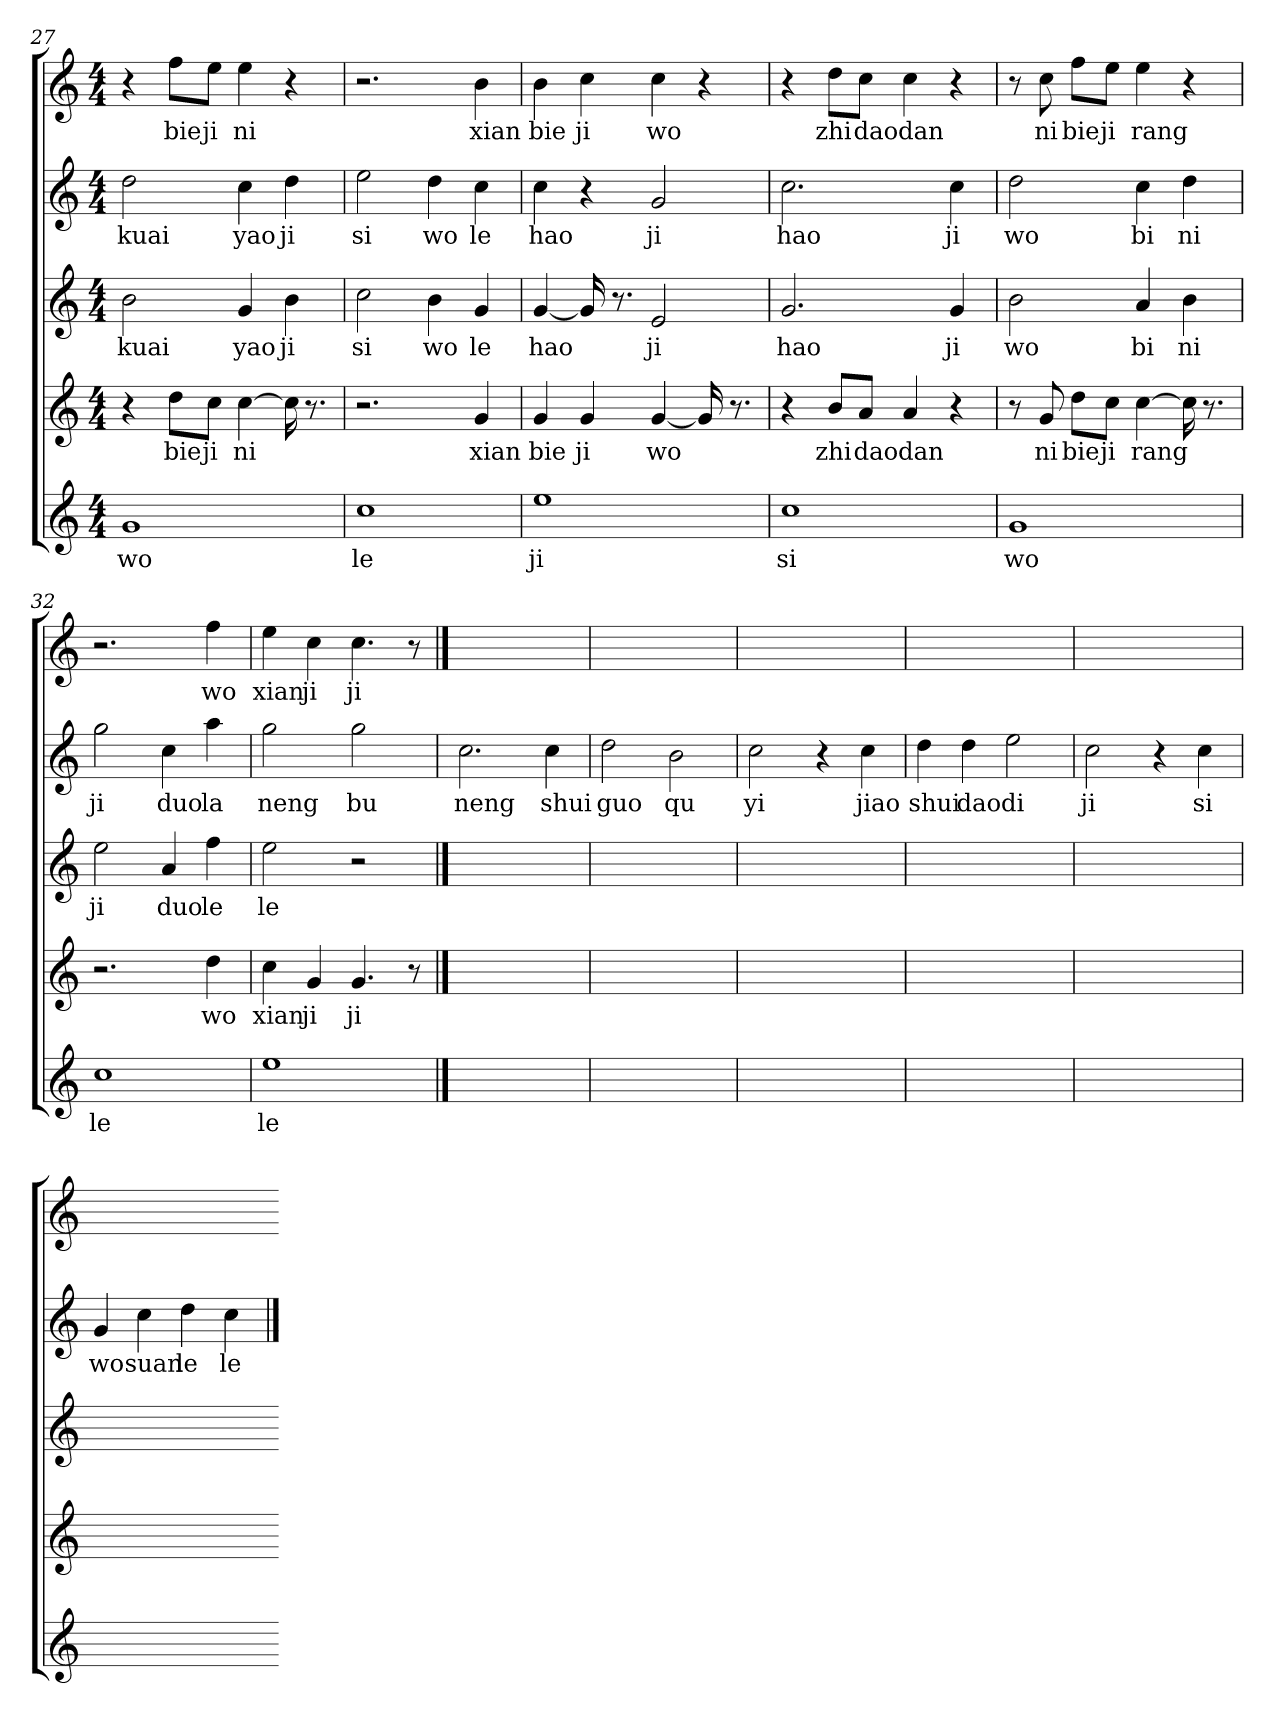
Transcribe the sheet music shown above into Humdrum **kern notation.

**kern	**text	**kern	**text	**kern	**text	**kern	**text	**kern	**text
*part5	*part5	*part4	*part4	*part3	*part3	*part2	*part2	*part1	*part1
*staff5	*staff5	*staff4	*staff4	*staff3	*staff3	*staff2	*staff2	*staff1	*staff1
*clefG2	*	*clefG2	*	*clefG2	*	*clefG2	*	*clefG2	*
*M4/4	*	*M4/4	*	*M4/4	*	*M4/4	*	*M4/4	*
=27	=27	=27	=27	=27	=27	=27	=27	=27	=27
1g	wo	4r	.	2b	kuai	2dd	kuai	4r	.
.	.	8dd\L	bie	.	.	.	.	8ff\L	bie
.	.	8cc\J	ji	.	.	.	.	8ee\J	ji
.	.	[4cc	ni	4g	yao	4cc	yao	4ee	ni
.	.	16cc]	.	4b	ji	4dd	ji	4r	.
.	.	8.r	.	.	.	.	.	.	.
=28	=28	=28	=28	=28	=28	=28	=28	=28	=28
1cc	le	2.r	.	2cc	si	2ee	si	2.r	.
.	.	.	.	4b	wo	4dd	wo	.	.
.	.	4g	xian	4g	le	4cc	le	4b	xian
=29	=29	=29	=29	=29	=29	=29	=29	=29	=29
1ee	ji	4g	bie	[4g	hao	4cc	hao	4b	bie
.	.	4g	ji	16g]	.	4r	.	4cc	ji
.	.	.	.	8.r	.	.	.	.	.
.	.	[4g	wo	2e	ji	2g	ji	4cc	wo
.	.	16g]	.	.	.	.	.	4r	.
.	.	8.r	.	.	.	.	.	.	.
=30	=30	=30	=30	=30	=30	=30	=30	=30	=30
1cc	si	4r	.	2.g	hao	2.cc	hao	4r	.
.	.	8b/L	zhi	.	.	.	.	8dd\L	zhi
.	.	8a/J	dao	.	.	.	.	8cc\J	dao
.	.	4a	dan	.	.	.	.	4cc	dan
.	.	4r	.	4g	ji	4cc	ji	4r	.
=31	=31	=31	=31	=31	=31	=31	=31	=31	=31
1g	wo	8r	.	2b	wo	2dd	wo	8r	.
.	.	8g	ni	.	.	.	.	8cc	ni
.	.	8dd\L	bie	.	.	.	.	8ff\L	bie
.	.	8cc\J	ji	.	.	.	.	8ee\J	ji
.	.	[4cc	rang	4a	bi	4cc	bi	4ee	rang
.	.	16cc]	.	4b	ni	4dd	ni	4r	.
.	.	8.r	.	.	.	.	.	.	.
=32	=32	=32	=32	=32	=32	=32	=32	=32	=32
1cc	le	2.r	.	2ee	ji	2gg	ji	2.r	.
.	.	.	.	4a	duo	4cc	duo	.	.
.	.	4dd	wo	4ff	le	4aa	la	4ff	wo
=33	=33	=33	=33	=33	=33	=33	=33	=33	=33
1ee	le	4cc	xian	2ee	le	2gg	neng	4ee	xian
.	.	4g	ji	.	.	.	.	4cc	ji
.	.	4.g	ji	2r	.	2gg	bu	4.cc	ji
.	.	8r	.	.	.	.	.	8r	.
==	==	==	==	==	==	=	==	==	==
1ryy	.	1ryy	.	1ryy	.	2.cc	neng	1ryy	.
.	.	.	.	.	.	4cc	shui	.	.
=	=	=	=	=	=	=	=	=	=
1ryy	.	1ryy	.	1ryy	.	2dd	guo	1ryy	.
.	.	.	.	.	.	2b	qu	.	.
=	=	=	=	=	=	=	=	=	=
1ryy	.	1ryy	.	1ryy	.	2cc	yi	1ryy	.
.	.	.	.	.	.	4r	.	.	.
.	.	.	.	.	.	4cc	jiao	.	.
=	=	=	=	=	=	=	=	=	=
1ryy	.	1ryy	.	1ryy	.	4dd	shui	1ryy	.
.	.	.	.	.	.	4dd	dao	.	.
.	.	.	.	.	.	2ee	di	.	.
=	=	=	=	=	=	=	=	=	=
1ryy	.	1ryy	.	1ryy	.	2cc	ji	1ryy	.
.	.	.	.	.	.	4r	.	.	.
.	.	.	.	.	.	4cc	si	.	.
=	=	=	=	=	=	=	=	=	=
1ryy	.	1ryy	.	1ryy	.	4g	wo	1ryy	.
.	.	.	.	.	.	4cc	suan	.	.
.	.	.	.	.	.	4dd	le	.	.
.	.	.	.	.	.	4cc	le	.	.
=	=	=	=	=	=	==	=	=	=
*-	*-	*-	*-	*-	*-	*-	*-	*-	*-
